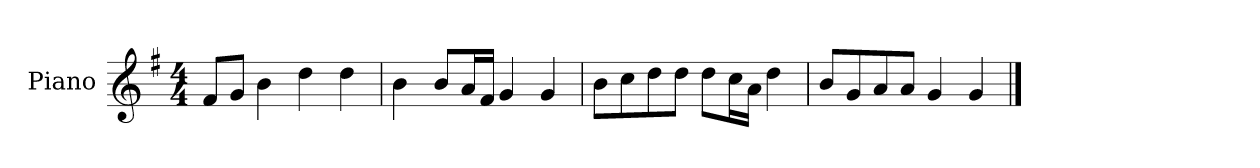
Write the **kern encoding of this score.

**kern
*part1
*staff1
*I"Piano
*I'P-no
*clefG2
*k[f#]
*M4/4
*MM90
=1
8f#/L
8g/J
4b\
4dd\
4dd\
=2
4b\
8b/L
16a/L
16f#/JJ
4g/
4g/
=3
8b\L
8cc\
8dd\
8dd\J
8dd\L
16cc\L
16a\JJ
4dd\
=4
8b/L
8g/
8a/
8a/J
4g/
4g/
==
*-
